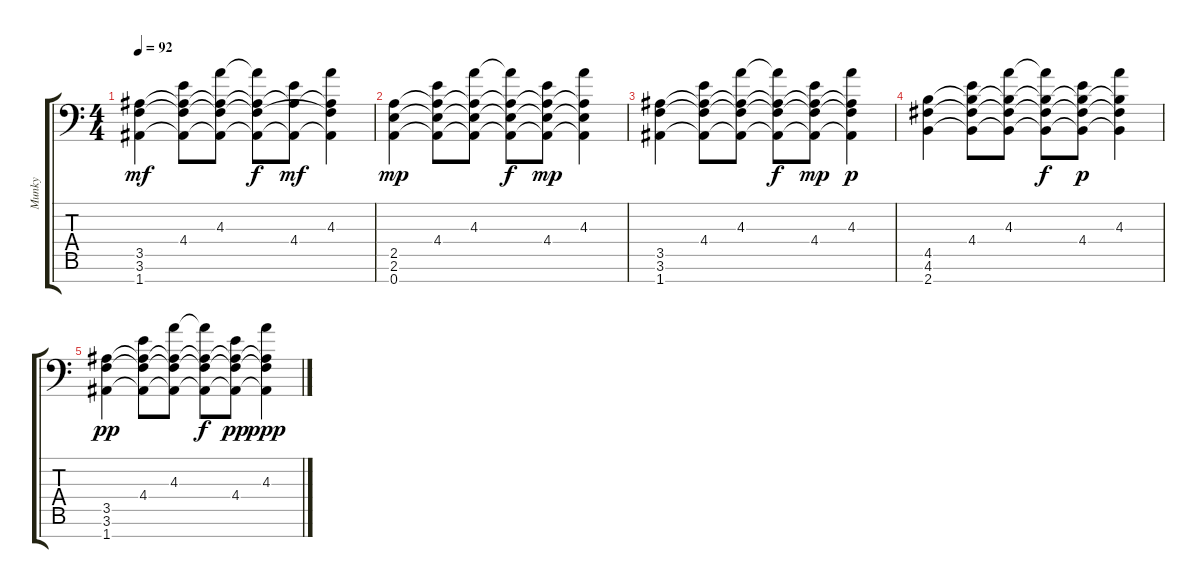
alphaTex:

\track ("Munky" "Munky") {instrument distortionguitar}
\staff {score tabs}
\tuning (D4 A3 F3 C3 G2 D2 A1) {hide}
\ts (4 4)
\tempo 92
\clef f4
\ks c
(3.5 3.6 1.7).4{dy mf} (4.4 3.5{t} 3.6{t} 1.7{t}).8 (4.3 3.5{t} 3.6{t} 1.7{t}).8 (4.3{t} 3.5{t} 3.6{t} 1.7{t}).8{dy f} (4.4 3.5{t} 1.7{t}).8{dy mf} (4.3 3.5{t} 3.6{t} 1.7{t}).4 |
(2.5 2.6 0.7).4{dy mp} (4.4 2.5{t} 2.6{t} 0.7{t}).8 (4.3 2.5{t} 2.6{t} 0.7{t}).8 (4.3{t} 2.5{t} 2.6{t} 0.7{t}).8{dy f} (4.4 2.5{t} 2.6{t} 0.7{t}).8{dy mp} (4.3 2.5{t} 2.6{t} 0.7{t}).4 |
(3.5 3.6 1.7).4 (4.4 3.5{t} 3.6{t} 1.7{t}).8 (4.3 3.5{t} 3.6{t} 1.7{t}).8 (4.3{t} 3.5{t} 3.6{t} 1.7{t}).8{dy f} (4.4 3.5{t} 3.6{t} 1.7{t}).8{dy mp} (4.3 3.5{t} 3.6{t} 1.7{t}).4{dy p} |
(4.5 4.6 2.7).4 (4.4 4.5{t} 4.6{t} 2.7{t}).8 (4.3 4.5{t} 4.6{t} 2.7{t}).8 (4.3{t} 4.5{t} 4.6{t} 2.7{t}).8{dy f} (4.4 4.5{t} 4.6{t} 2.7{t}).8{dy p} (4.3 4.5{t} 4.6{t} 2.7{t}).4 |
(3.5 3.6 1.7).4{dy pp} (4.4 3.5{t} 3.6{t} 1.7{t}).8 (4.3 3.5{t} 3.6{t} 1.7{t}).8 (4.3{t} 3.5{t} 3.6{t} 1.7{t}).8{dy f} (4.4 3.5{t} 3.6{t} 1.7{t}).8{dy pp} (4.3 3.5{t} 3.6{t} 1.7{t}).4{dy ppp}
